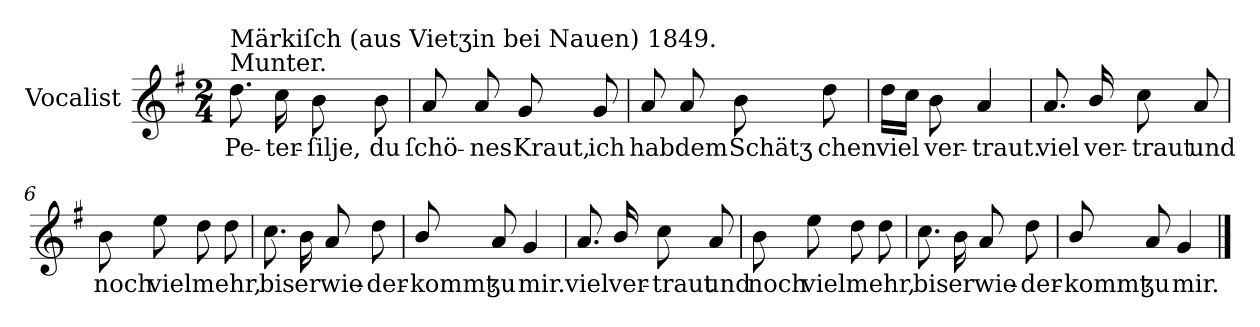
**kern	**text
*part1	*part1
*staff1	*staff1
*I"Vocalist	*
*k[f#]	*
*G:	*
*M2/4	*
=1	=1
!LO:TX:a:t=Munter.	!
!LO:TX:a:t=Märkiſch (aus Vietʒin bei Nauen) 1849.	!
8.dd	Pe-
16cc	-ter-
8b	-ſilje,
8b	du
=2	=2
8a	ſchö-
8a	-nes
8g	Kraut,
8g	ich
=3	=3
8a	hab
8a	dem
8b	Schätʒ-
8dd	-chen
=4	=4
16ddLL	viel
16ccJJ	.
8b	ver-
4a	-traut.
=5	=5
8.a	viel
16b/	ver-
8cc	-traut
8a	und
=6	=6
8b	noch
8ee	viel
8dd	mehr,
8dd	.
=7	=7
8.cc	bis
16b	er
8a	wie-
8dd	-der-
=8	=8
8b/	-kommt
8a	ʒu
4g	mir.
=9	=9
8.a	viel
16b/	ver-
8cc	-traut
8a	und
=10	=10
8b	noch
8ee	viel
8dd	mehr,
8dd	.
=11	=11
8.cc	bis
16b	er
8a	wie-
8dd	-der-
=12	=12
8b/	-kommt
8a	ʒu
4g	mir.
==	==
*-	*-
